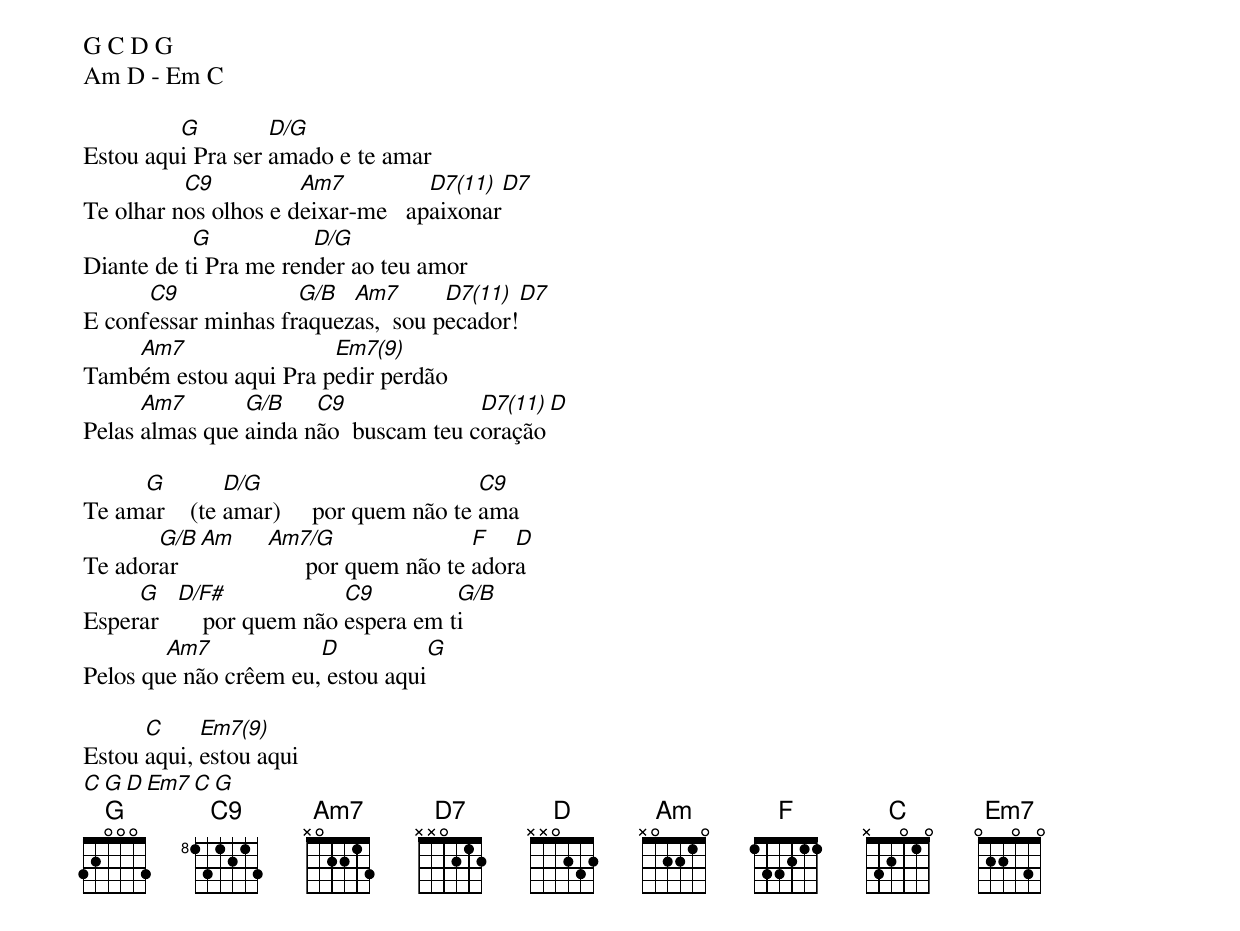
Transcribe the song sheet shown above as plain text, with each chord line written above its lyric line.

G C D G
Am D - Em C

         G         D/G
Estou aqui Pra ser amado e te amar
          C9          Am7          D7(11)  D7
Te olhar nos olhos e deixar-me   apaixonar
           G           D/G
Diante de ti Pra me render ao teu amor
      C9             G/B  Am7       D7(11)  D7
E confessar minhas fraquezas,  sou pecador!
    Am7                Em7(9)
Também estou aqui Pra pedir perdão
      Am7       G/B    C9              D7(11)  D
Pelas almas que ainda não  buscam teu coração

     G         D/G                       C9
Te amar    (te amar)     por quem não te ama
       G/B  Am   Am7/G                 F   D
Te adorar              por quem não te adora
     G    D/F#             C9         G/B
Esperar       por quem não espera em ti
        Am7            D          G
Pelos que não crêem eu, estou aqui

      C     Em7(9)
Estou aqui, estou aqui
C G D Em7 C G
